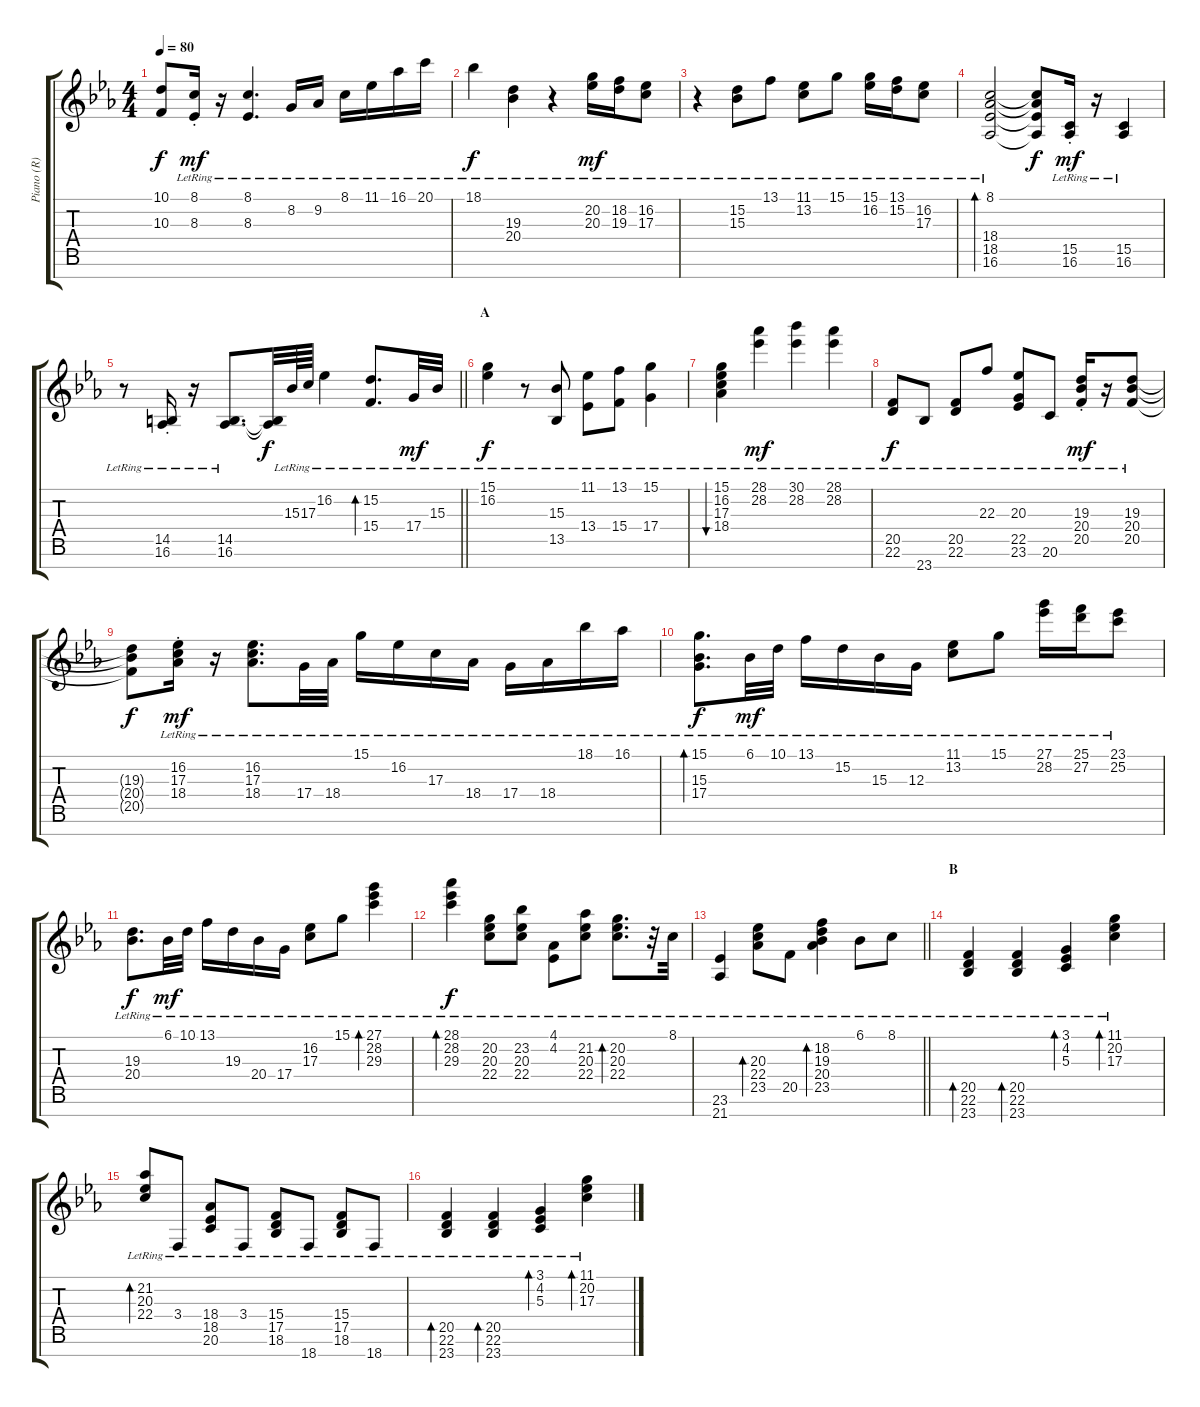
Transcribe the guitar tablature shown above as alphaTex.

\track ("Piano (R)" "Piano (R)") {instrument acousticgrandpiano}
\staff {score tabs}
\tuning (E4 B3 G3 D3 A2 E2 B1) {hide}
\ts (4 4)
\tempo 80
\clef g2
\ks eb
(10.1{t} 10.3{t}).8{dy f} (8.1{st lr} 8.3{st lr}).16{dy mf} r.16 (8.1{lr} 8.3{lr}).4{d} 8.2{lr}.16 9.2{lr}.16 8.1{lr}.16 11.1{lr}.16 16.1{lr}.16 20.1{lr}.16 |
18.1{lr}.4{dy f} (19.3{lr} 20.4{lr}).4 r.4 (20.2{lr} 20.3{lr}).16{dy mf} (18.2{lr} 19.3{lr}).16 (16.2{lr} 17.3{lr}).8 |
r.4 (15.2{lr} 15.3{lr}).8 13.1{lr}.8 (11.1{lr} 13.2{lr}).8 15.1{lr}.8 (15.1{lr} 16.2{lr}).16 (13.1{lr} 15.2{lr}).16 (16.2{lr} 17.3{lr}).8 |
(8.1 18.4{lr} 18.5{lr} 16.6{lr}).2{bd 120} (8.1{t} 18.4{t} 18.5{t} 16.6{t}).8{dy f} (15.5{st lr} 16.6{st lr}).16{dy mf} r.16 (15.5{lr} 16.6{lr}).4 |
\barLineRight lightlight
r.8 (14.5{st lr} 16.6{st lr}).16 r.16 (14.5{lr} 16.6{lr}).8{d} (14.5{t} 16.6{t}).32{dy f} 15.3{lr}.64 17.3{lr}.64 16.2{lr}.4 (15.2{lr} 15.4{lr}).8{d bd 120} 17.4{lr}.32{dy mf} 15.3{lr}.32 |
\section ("" "A")
(15.1{lr} 16.2).4{dy f} r.8 (15.3{lr} 13.5{lr}).8 (11.1{lr} 13.4{lr}).8 (13.1{lr} 15.4{lr}).8 (15.1{lr} 17.4{lr}).4 |
(15.1{lr} 16.2{lr} 17.3{lr} 18.4{lr}).4{bu 120} (28.1{lr} 28.2{lr}).4{dy mf} (30.1 28.2{lr}).4 (28.1{lr} 28.2{lr}).4 |
(20.5{lr} 22.6{lr}).8{dy f} 23.7{lr}.8 (20.5{lr} 22.6{lr}).8 22.3{lr}.8 (20.3{lr} 22.5{lr} 23.6{lr}).8 20.6{lr}.8 (19.3{st lr} 20.4{st lr} 20.5{st lr}).16{dy mf} r.16 (19.3{lr} 20.4{lr} 20.5{lr}).8 |
(19.3{t} 20.4{t} 20.5{t}).8{dy f} (16.2{st lr} 17.3{st lr} 18.4{st lr}).16{dy mf} r.16 (16.2{lr} 17.3{lr} 18.4{lr}).8{d} 17.4{lr}.32 18.4{lr}.32 15.1{lr}.16 16.2{lr}.16 17.3{lr}.16 18.4{lr}.16 17.4{lr}.16 18.4{lr}.16 18.1{lr}.16 16.1{lr}.16 |
(15.1{lr} 15.3{lr} 17.4{lr}).8{d bd 120 dy f} 6.1{lr}.32{dy mf} 10.1{lr}.32 13.1{lr}.16 15.2{lr}.16 15.3{lr}.16 12.3{lr}.16 (11.1{lr} 13.2{lr}).8 15.1{lr}.8 (27.1{lr} 28.2{lr}).16 (25.1{lr} 27.2{lr}).16 (23.1{lr} 25.2{lr}).8 |
(19.3{lr} 20.4{lr}).8{d dy f} 6.1{lr}.32{dy mf} 10.1{lr}.32 13.1{lr}.16 19.3{lr}.16 20.4{lr}.16 17.4{lr}.16 (16.2{lr} 17.3{lr}).8 15.1{lr}.8 (27.1{lr} 28.2{lr} 29.3{lr}).4{bd 240} |
(28.1{lr} 28.2{lr} 29.3{lr}).4{bd 120 dy f} (20.2{lr} 20.3{lr} 22.4{lr}).8 (23.2{lr} 20.3{lr} 22.4{lr}).8 (4.1{lr} 4.2{lr}).8 (21.2{lr} 20.3{lr} 22.4{lr}).8 (20.2{lr} 20.3{lr} 22.4{lr}).8{d bd 120} r.32 8.1{lr}.32 |
\barLineRight lightlight
(23.6{lr} 21.7{lr}).4 (20.3{lr} 22.4{lr} 23.5{lr}).8{bd 120} 20.5{lr}.8 (18.2{lr} 19.3{lr} 20.4{lr} 23.5{lr}).4{bd 120} 6.1{lr}.8 8.1{lr}.8 |
\section ("" "B")
(20.5{lr} 22.6{lr} 23.7{lr}).4{bd 120} (20.5{lr} 22.6{lr} 23.7{lr}).4{bd 120} (3.1 4.2 5.3{lr}).4{bd 120} (11.1 20.2{lr} 17.3).4{bd 120} |
(21.2{lr} 20.3 22.4).8{bd 120} 3.4{lr}.8 (18.4{lr} 18.5{lr} 20.6{lr}).8 3.4{lr}.8 (15.4{lr} 17.5{lr} 18.6{lr}).8 18.7{lr}.8 (15.4{lr} 17.5{lr} 18.6{lr}).8 18.7{lr}.8 |
(20.5{lr} 22.6{lr} 23.7{lr}).4{bd 120} (20.5{lr} 22.6{lr} 23.7{lr}).4{bd 120} (3.1 4.2 5.3{lr}).4{bd 120} (11.1 20.2{lr} 17.3).4{bd 120}
